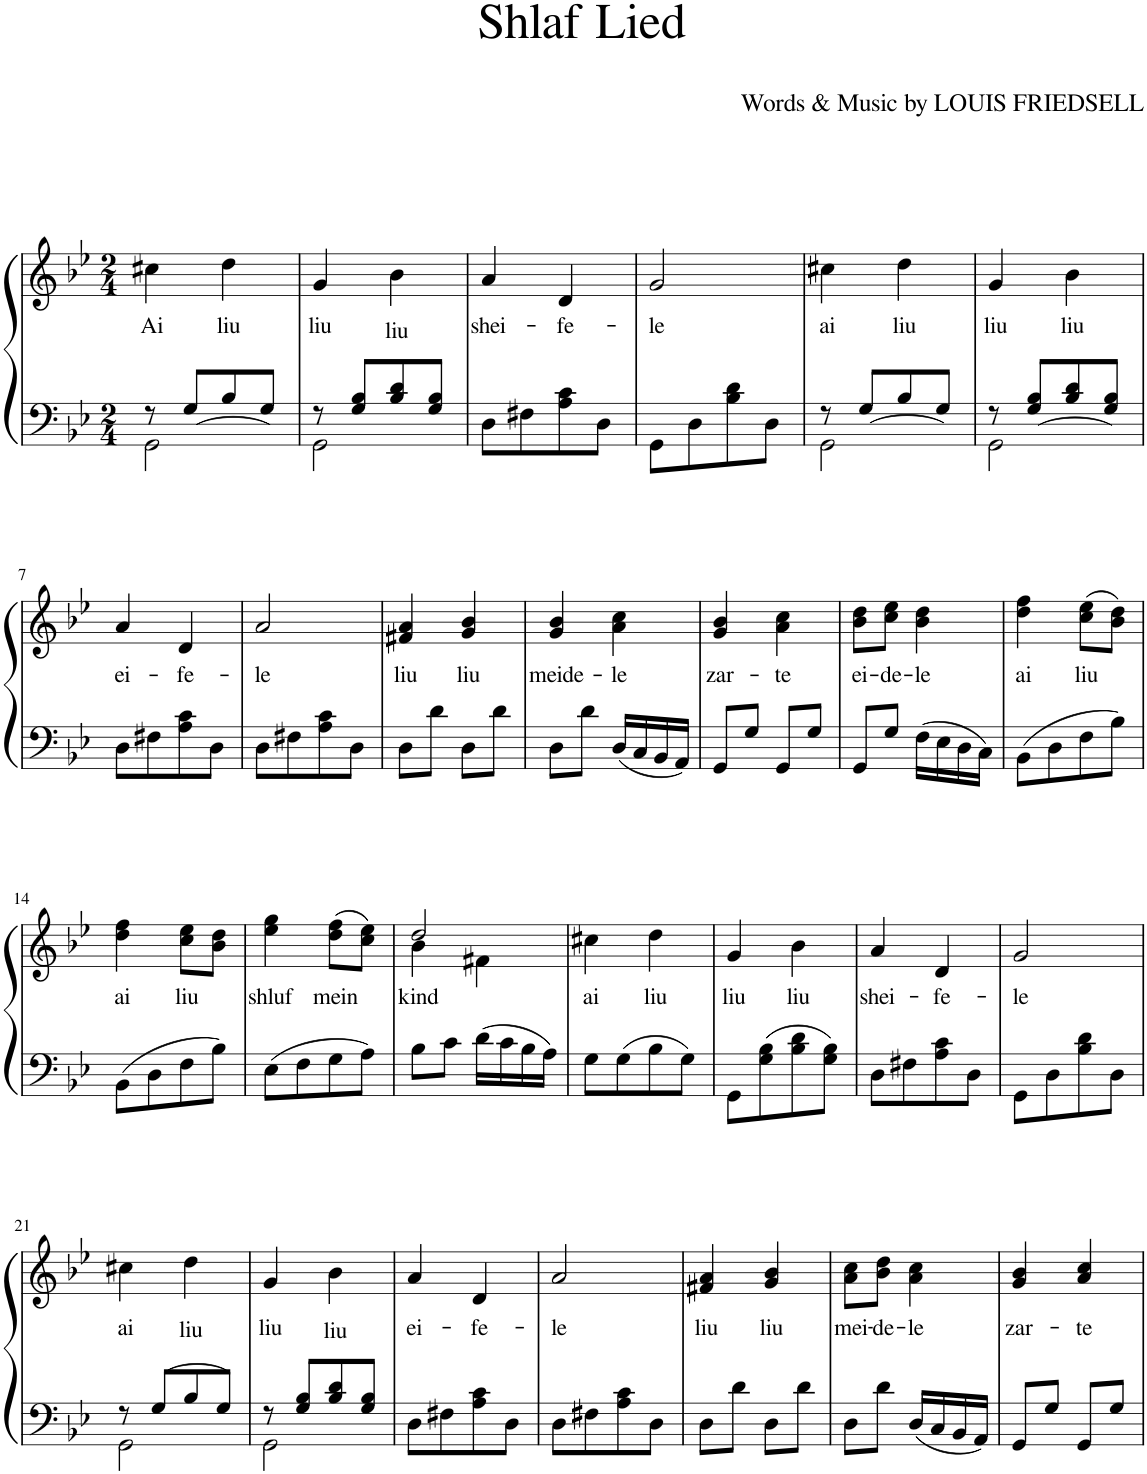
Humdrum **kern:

**kern	**kern	**text
*part1	*part1	*part1
*staff2	*staff1	*staff1
*I"Klavier	*	*
*I'Klav.	*	*
*clefF4	*clefG2	*
*k[b-e-]	*k[b-e-]	*
*M2/4	*M2/4	*
=1	=1	=1
*^	*	*
!	!	!	!LO:LY:b
8r	2GG\	4cc#X\	Ai
8G/L	.	.	.
!	!	!	!LO:LY:b
8B-/	.	4dd\	liu
8G/J	.	.	.
=2	=2	=2	=2
!	!	!	!LO:LY:b
8r	2GG\	4g/	liu
8G/ 8B-/L	.	.	.
!	!	!	!LO:LY:b
8B-/ 8d/	.	4b-\	liu
8G/ 8B-/J	.	.	.
*v	*v	*	*
=3	=3	=3
!	!	!LO:LY:b
8D\L	4a/	shei-
8F#X\	.	.
!	!	!LO:LY:b
8A\ 8c\	4d/	-fe-
8D\J	.	.
=4	=4	=4
!	!	!LO:LY:b
8GG\L	2g/	-le
8D\	.	.
8B-\ 8d\	.	.
8D\J	.	.
=5	=5	=5
*^	*	*
!	!	!	!LO:LY:b
8r	2GG\	4cc#X\	ai
8G/L	.	.	.
!	!	!	!LO:LY:b
8B-/	.	4dd\	liu
8G/J	.	.	.
=6	=6	=6	=6
!	!	!	!LO:LY:b
8r	2GG\	4g/	liu
8G/ 8B-/L	.	.	.
!	!	!	!LO:LY:b
8B-/ 8d/	.	4b-\	liu
8G/ 8B-/J	.	.	.
*v	*v	*	*
!!LO:LB:g=z
=7	=7	=7
!	!	!LO:LY:b
8D\L	4a/	ei-
8F#X\	.	.
!	!	!LO:LY:b
8A\ 8c\	4d/	-fe-
8D\J	.	.
=8	=8	=8
!	!	!LO:LY:b
8D\L	2a/	-le
8F#X\	.	.
8A\ 8c\	.	.
8D\J	.	.
=9	=9	=9
!	!	!LO:LY:b
8D\L	4f#X/ 4a/	liu
8d\J	.	.
!	!	!LO:LY:b
8D\L	4g/ 4b-/	liu
8d\J	.	.
=10	=10	=10
!	!	!LO:LY:b
8D\L	4g/ 4b-/	meide-
8d\J	.	.
!	!	!LO:LY:b
16D/LL	4a\ 4cc\	-le
16C/	.	.
16BB-/	.	.
16AA/JJ	.	.
=11	=11	=11
!	!	!LO:LY:b
8GG/L	4g/ 4b-/	zar-
8G/J	.	.
!	!	!LO:LY:b
8GG/L	4a\ 4cc\	-te
8G/J	.	.
=12	=12	=12
!	!	!LO:LY:b
8GG/L	8b-\ 8dd\L	ei-
!	!	!LO:LY:b
8G/J	8cc\ 8ee-\J	-de-
!	!	!LO:LY:b
16F\LL	4b-\ 4dd\	-le
16E-\	.	.
16D\	.	.
16C\JJ	.	.
=13	=13	=13
!	!	!LO:LY:b
8BB-\L	4dd\ 4ff\	ai
8D\	.	.
!	!	!LO:LY:b
8F\	(8cc\ 8ee-\L	liu
8B-\J	8b-\ 8dd\J)	.
!!LO:LB:g=z
=14	=14	=14
!	!	!LO:LY:b
8BB-\L	4dd\ 4ff\	ai
8D\	.	.
!	!	!LO:LY:b
8F\	8cc\ 8ee-\L	liu
8B-\J	8b-\ 8dd\J	.
=15	=15	=15
!	!	!LO:LY:b
8E-\L	4ee-\ 4gg\	shluf
8F\	.	.
!	!	!LO:LY:b
8G\	(8dd\ 8ff\L	mein
8A\J	8cc\ 8ee-\J)	.
=16	=16	=16
!	!	!LO:LY:b
*	*^	*
8B-\L	2dd/	4b-\	kind
8c\J	.	.	.
16d\LL	.	4f#X\	.
16c\	.	.	.
16B-\	.	.	.
16A\JJ	.	.	.
*	*v	*v	*
=17	=17	=17
!	!	!LO:LY:b
8G\L	4cc#X\	ai
8G\	.	.
!	!	!LO:LY:b
8B-\	4dd\	liu
8G\J	.	.
=18	=18	=18
!	!	!LO:LY:b
8GG\L	4g/	liu
8G\ 8B-\	.	.
!	!	!LO:LY:b
8B-\ 8d\	4b-\	liu
8G\ 8B-\J	.	.
=19	=19	=19
!	!	!LO:LY:b
8D\L	4a/	shei-
8F#X\	.	.
!	!	!LO:LY:b
8A\ 8c\	4d/	-fe-
8D\J	.	.
=20	=20	=20
!	!	!LO:LY:b
8GG\L	2g/	-le
8D\	.	.
8B-\ 8d\	.	.
8D\J	.	.
!!LO:LB:g=z
=21	=21	=21
*^	*	*
!	!	!	!LO:LY:b
8r	2GG\	4cc#X\	ai
8G/L	.	.	.
!	!	!	!LO:LY:b
8B-/	.	4dd\	liu
8G/J	.	.	.
=22	=22	=22	=22
!	!	!	!LO:LY:b
8r	2GG\	4g/	liu
8G/ 8B-/L	.	.	.
!	!	!	!LO:LY:b
8B-/ 8d/	.	4b-\	liu
8G/ 8B-/J	.	.	.
*v	*v	*	*
=23	=23	=23
!	!	!LO:LY:b
8D\L	4a/	ei-
8F#X\	.	.
!	!	!LO:LY:b
8A\ 8c\	4d/	-fe-
8D\J	.	.
=24	=24	=24
!	!	!LO:LY:b
8D\L	2a/	-le
8F#X\	.	.
8A\ 8c\	.	.
8D\J	.	.
=25	=25	=25
!	!	!LO:LY:b
8D\L	4f#X/ 4a/	liu
8d\J	.	.
!	!	!LO:LY:b
8D\L	4g/ 4b-/	liu
8d\J	.	.
=26	=26	=26
!	!	!LO:LY:b
8D\L	8a\ 8cc\L	mei-
!	!	!LO:LY:b
8d\J	8b-\ 8dd\J	-de-
!	!	!LO:LY:b
16D/LL	4a\ 4cc\	-le
16C/	.	.
16BB-/	.	.
16AA/JJ	.	.
=27	=27	=27
!	!	!LO:LY:b
8GG/L	4g/ 4b-/	zar-
8G/J	.	.
!	!	!LO:LY:b
8GG/L	4a/ 4cc/	-te
8G/J	.	.
=	=	=
*-	*-	*-
